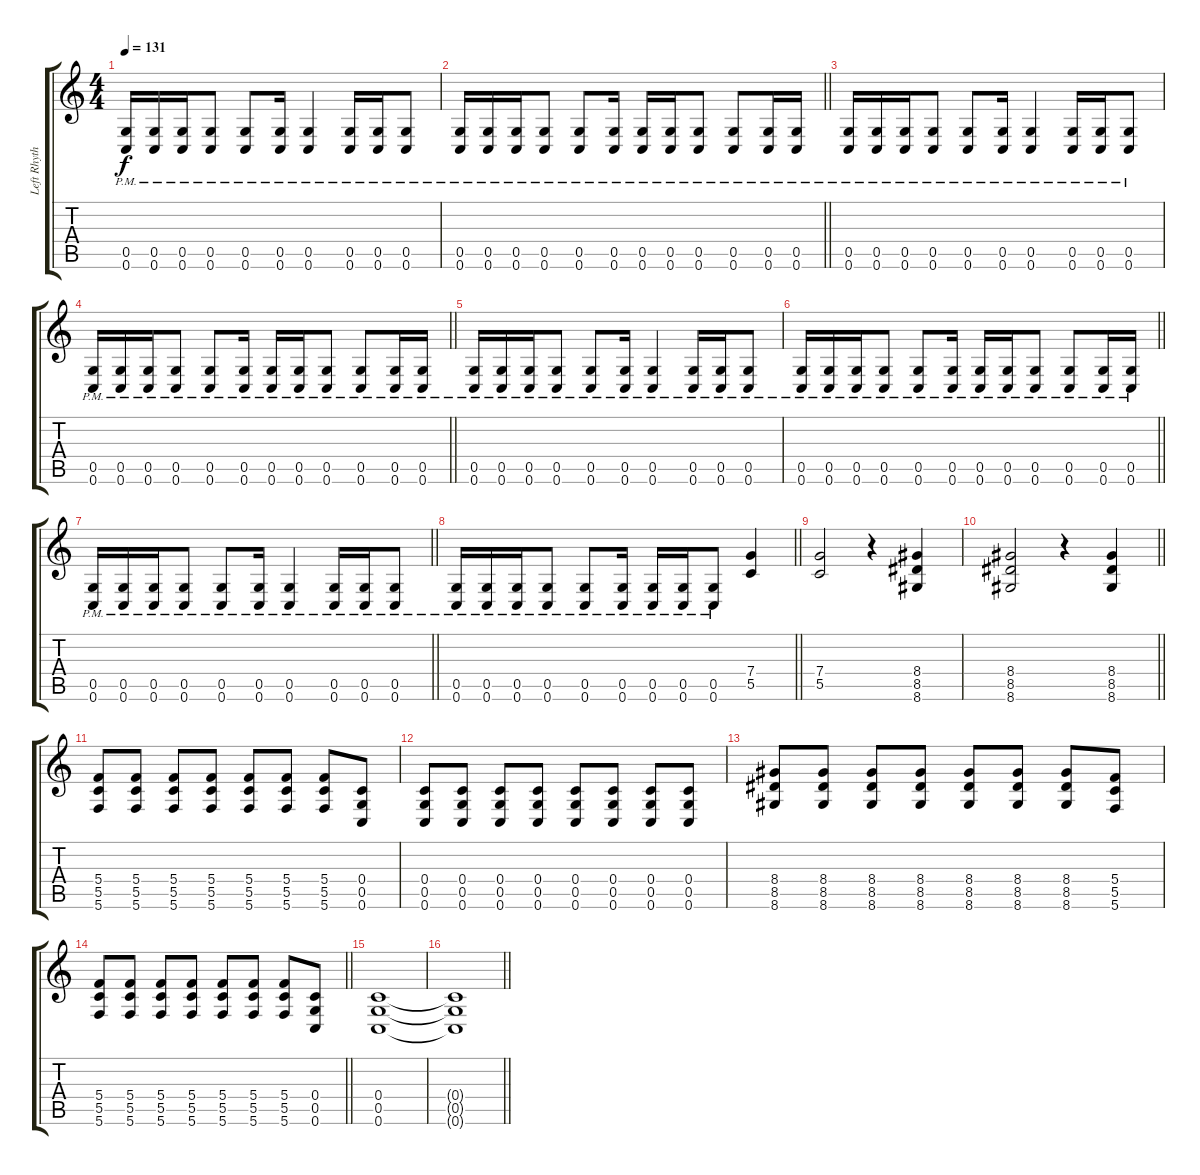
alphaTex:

\track ("Left Rhythm" "Left Rhyth") {instrument distortionguitar}
\staff {score tabs}
\tuning (D4 A3 F3 C3 G2 C2) {hide}
\ts (4 4)
\section ("" "")
\tempo 131
\clef g2
\ks c
(0.5{pm} 0.6{pm}).16{dy f} (0.5{pm} 0.6{pm}).16 (0.5{pm} 0.6{pm}).16 (0.5{pm} 0.6{pm}).8 (0.5{pm} 0.6{pm}).8 (0.5{pm} 0.6{pm}).16 (0.5{pm} 0.6{pm}).4 (0.5{pm} 0.6{pm}).16 (0.5{pm} 0.6{pm}).16 (0.5{pm} 0.6{pm}).8 |
\barLineRight lightlight
(0.5{pm} 0.6{pm}).16 (0.5{pm} 0.6{pm}).16 (0.5{pm} 0.6{pm}).16 (0.5{pm} 0.6{pm}).8 (0.5{pm} 0.6{pm}).8 (0.5{pm} 0.6{pm}).16 (0.5{pm} 0.6{pm}).16 (0.5{pm} 0.6{pm}).16 (0.5{pm} 0.6{pm}).8 (0.5{pm} 0.6{pm}).8 (0.5{pm} 0.6{pm}).16 (0.5{pm} 0.6{pm}).16 |
(0.5{pm} 0.6{pm}).16 (0.5{pm} 0.6{pm}).16 (0.5{pm} 0.6{pm}).16 (0.5{pm} 0.6{pm}).8 (0.5{pm} 0.6{pm}).8 (0.5{pm} 0.6{pm}).16 (0.5{pm} 0.6{pm}).4 (0.5{pm} 0.6{pm}).16 (0.5{pm} 0.6{pm}).16 (0.5{pm} 0.6{pm}).8 |
\barLineRight lightlight
(0.5{pm} 0.6{pm}).16 (0.5{pm} 0.6{pm}).16 (0.5{pm} 0.6{pm}).16 (0.5{pm} 0.6{pm}).8 (0.5{pm} 0.6{pm}).8 (0.5{pm} 0.6{pm}).16 (0.5{pm} 0.6{pm}).16 (0.5{pm} 0.6{pm}).16 (0.5{pm} 0.6{pm}).8 (0.5{pm} 0.6{pm}).8 (0.5{pm} 0.6{pm}).16 (0.5{pm} 0.6{pm}).16 |
(0.5{pm} 0.6{pm}).16 (0.5{pm} 0.6{pm}).16 (0.5{pm} 0.6{pm}).16 (0.5{pm} 0.6{pm}).8 (0.5{pm} 0.6{pm}).8 (0.5{pm} 0.6{pm}).16 (0.5{pm} 0.6{pm}).4 (0.5{pm} 0.6{pm}).16 (0.5{pm} 0.6{pm}).16 (0.5{pm} 0.6{pm}).8 |
\barLineRight lightlight
(0.5{pm} 0.6{pm}).16 (0.5{pm} 0.6{pm}).16 (0.5{pm} 0.6{pm}).16 (0.5{pm} 0.6{pm}).8 (0.5{pm} 0.6{pm}).8 (0.5{pm} 0.6{pm}).16 (0.5{pm} 0.6{pm}).16 (0.5{pm} 0.6{pm}).16 (0.5{pm} 0.6{pm}).8 (0.5{pm} 0.6{pm}).8 (0.5{pm} 0.6{pm}).16 (0.5{pm} 0.6{pm}).16 |
\barLineRight lightlight
(0.5{pm} 0.6{pm}).16 (0.5{pm} 0.6{pm}).16 (0.5{pm} 0.6{pm}).16 (0.5{pm} 0.6{pm}).8 (0.5{pm} 0.6{pm}).8 (0.5{pm} 0.6{pm}).16 (0.5{pm} 0.6{pm}).4 (0.5{pm} 0.6{pm}).16 (0.5{pm} 0.6{pm}).16 (0.5{pm} 0.6{pm}).8 |
\section ("" "")
\barLineRight lightlight
(0.5{pm} 0.6{pm}).16 (0.5{pm} 0.6{pm}).16 (0.5{pm} 0.6{pm}).16 (0.5{pm} 0.6{pm}).8 (0.5{pm} 0.6{pm}).8 (0.5{pm} 0.6{pm}).16 (0.5{pm} 0.6{pm}).16 (0.5{pm} 0.6{pm}).16 (0.5{pm} 0.6{pm}).8 (7.4 5.5).4 |
(7.4 5.5).2 r.4 (8.4 8.5 8.6).4 |
\barLineRight lightlight
(8.4 8.5 8.6).2 r.4 (8.4 8.5 8.6).4 |
\section ("" "")
(5.4 5.5 5.6).8 (5.4 5.5 5.6).8 (5.4 5.5 5.6).8 (5.4 5.5 5.6).8 (5.4 5.5 5.6).8 (5.4 5.5 5.6).8 (5.4 5.5 5.6).8 (0.4 0.5 0.6).8 |
(0.4 0.5 0.6).8 (0.4 0.5 0.6).8 (0.4 0.5 0.6).8 (0.4 0.5 0.6).8 (0.4 0.5 0.6).8 (0.4 0.5 0.6).8 (0.4 0.5 0.6).8 (0.4 0.5 0.6).8 |
(8.4 8.5 8.6).8 (8.4 8.5 8.6).8 (8.4 8.5 8.6).8 (8.4 8.5 8.6).8 (8.4 8.5 8.6).8 (8.4 8.5 8.6).8 (8.4 8.5 8.6).8 (5.4 5.5 5.6).8 |
\barLineRight lightlight
(5.4 5.5 5.6).8 (5.4 5.5 5.6).8 (5.4 5.5 5.6).8 (5.4 5.5 5.6).8 (5.4 5.5 5.6).8 (5.4 5.5 5.6).8 (5.4 5.5 5.6).8 (0.4 0.5 0.6).8 |
(0.4 0.5 0.6).1 |
\barLineRight lightlight
(0.4{t} 0.5{t} 0.6{t}).1
